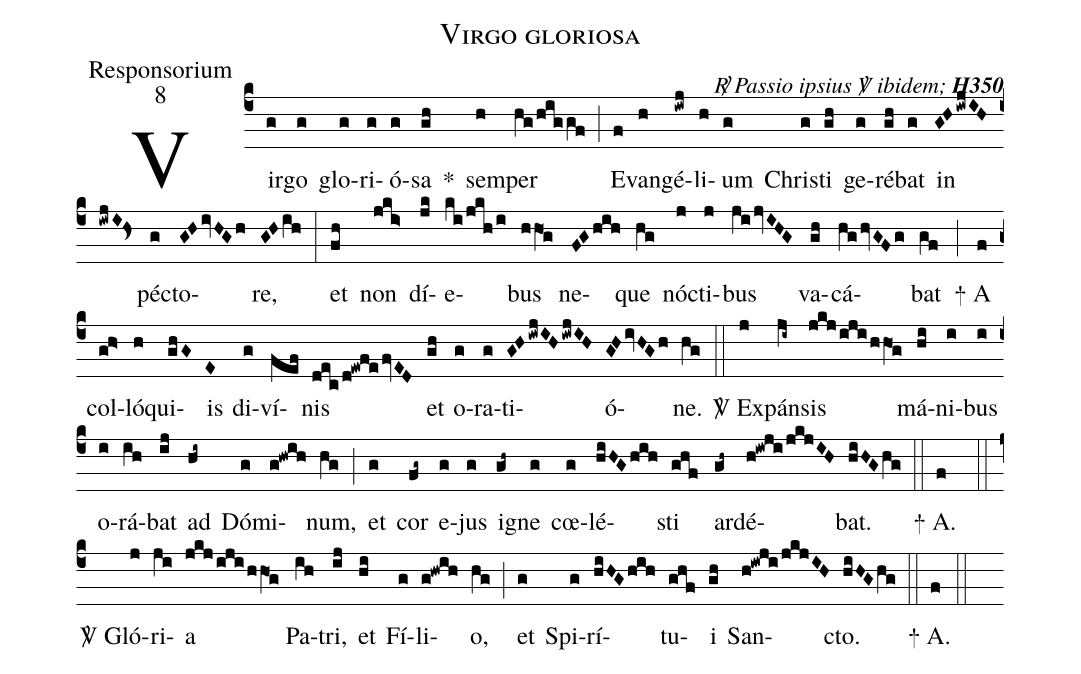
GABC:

name:Virgo gloriosa;
office-part:Responsorium;
mode:8;
commentary:{\itshape\mdseries \Rbar\   Passio ipsius \Vbar\   ibidem;\/} {\bfseries H350};
%%
(c4) Vir(g)go(g) glo(g)ri(g)ó(g)sa(gh) *() sem(h)per(hg/higgf) (;) E(f)van(h)gé(iwj)li(h)um(g) Chris(g)ti(gh) ge(g)ré(gh)bat(g) in(GHiwjIHiwjI!hs<) péc(g)to(GHivHGh)re,(GHih) (:) et(fh) non(jki>) dí(jk)e(ki/jkh/i)bus(hhO1g) ne(FGhih)que(hg) nó(j)cti(j)bus(jijvIHG) va(gh)cá(hghvGFg)bat(gf) (;) + A(f) col(g!h>)ló(h)qui(ghG)is(E) di(g)ví(fef)nis(dec/d!ew!f!efvED) et(gh) o(g)ra(g)ti(GHiwjIHiwjIH)ó(GHivHGh)ne.(hg) (::) <sp>V/</sp> Ex(j)pán(ji~)sis(jkj/iji/hhO1g) má(hi)ni(i)bus(i) o(i)rá(ih)bat(ij) ad(hi~) Dó(g)mi(g!hw!i!h)num,(hg) (;) et(g) cor(fg~) e(g)jus(g) i(gh~)gne(g) cœ(g)lé(hiHGhih)sti(ghf) ar(gh~)dé(h!iw!j!i/jkjIH)bat.(hiHGhg) (::) + A.(f) (::) <sp>V/</sp> Gló(j)ri(ji)a(jkj/iji/hhO1g) Pa(ih)tri,(ij) et(hi) Fí(g)li(g!hw!i!h)o,(hg) (;) et(g) Spi(g)rí(hiHGhih)tu(ghf)i(gh) San(h!iw!j!i/jkjIH)cto.(hiHGhg) (::) + A.(f) (::)
